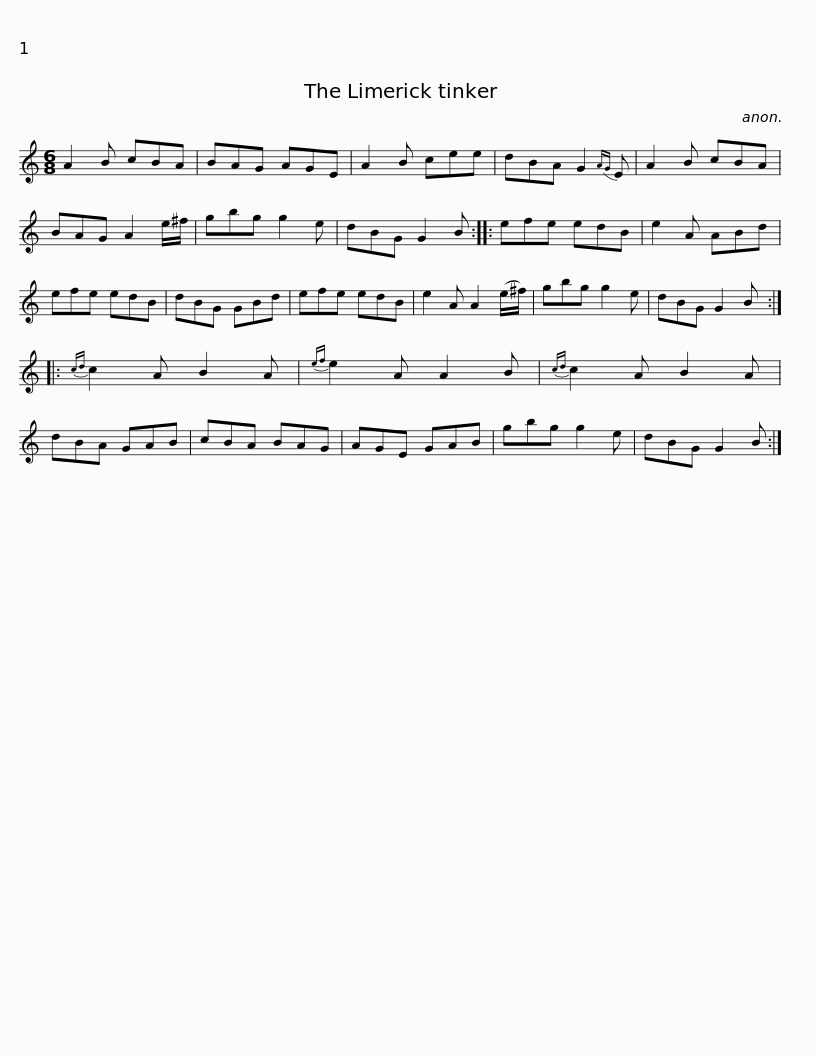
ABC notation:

X:1
L:1/8
M:6/8
I:linebreak $
K:C
V:1 treble
V:1
 A2 B cBA | BAG AGE | A2 B cee | dBA G2{AG} E | A2 B cBA | %5
 BAG A2 e/^f/ | gbg g2 e | dBG G2 B ::$ efe edB | e2 A ABd | %10
 efe edB | dBG GBd | efe edB | e2 A A2 (e/^f/) | gbg g2 e |$ %15
 dBG G2 B ::{cd} c2 A B2 A |{ef} e2 A A2 B |{cd} c2 A B2 A | dBA GAB | %20
 cBA BAG | AGE GAB |$ gbg g2 e | dBG G2 B :| %24
